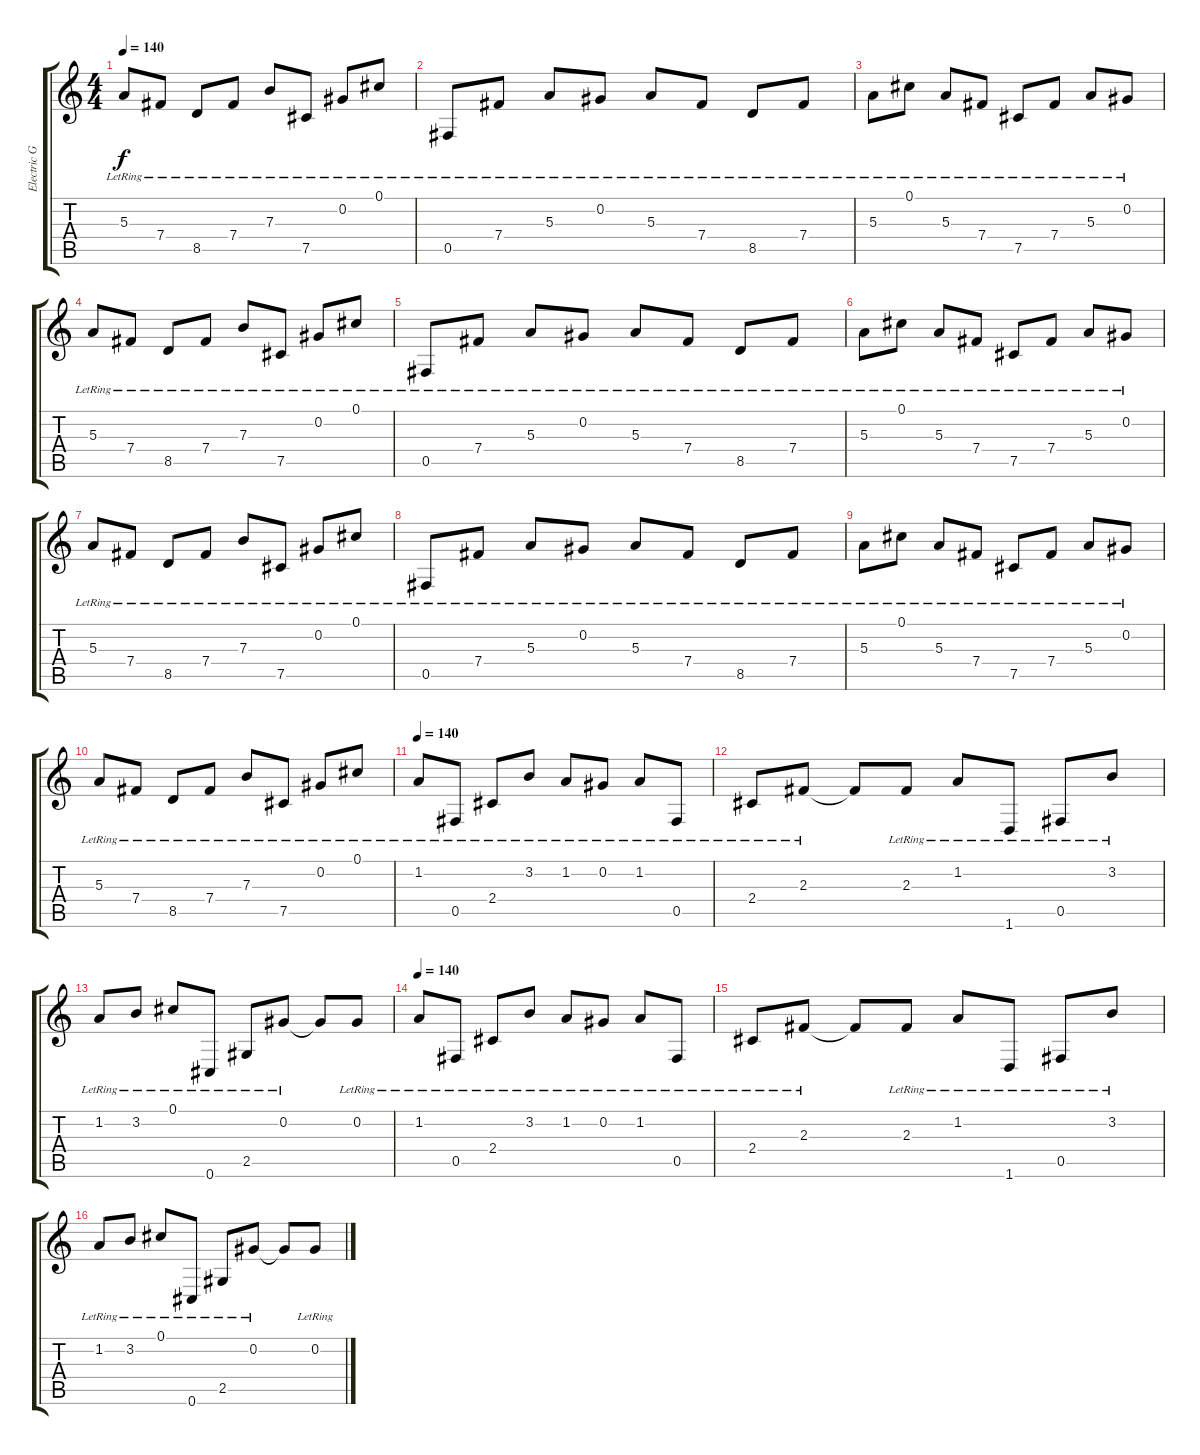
\track ("Electric Guitar 1" "Electric G") {instrument distortionguitar}
\staff {score tabs}
\tuning (Db4 Ab3 E3 B2 Gb2 Db2) {hide}
\ts (4 4)
\tempo 140
\clef g2
\ks c
5.3{lr}.8{dy f} 7.4{lr}.8 8.5{lr}.8 7.4{lr}.8 7.3{lr}.8 7.5{lr}.8 0.2{lr}.8 0.1{lr}.8 |
0.5{lr}.8{instrument electricguitarclean} 7.4{lr}.8 5.3{lr}.8 0.2{lr}.8 5.3{lr}.8 7.4{lr}.8 8.5{lr}.8 7.4{lr}.8 |
5.3{lr}.8 0.1{lr}.8 5.3{lr}.8 7.4{lr}.8 7.5{lr}.8 7.4{lr}.8 5.3{lr}.8 0.2{lr}.8 |
5.3{lr}.8 7.4{lr}.8 8.5{lr}.8 7.4{lr}.8 7.3{lr}.8 7.5{lr}.8 0.2{lr}.8 0.1{lr}.8 |
0.5{lr}.8{instrument electricguitarclean} 7.4{lr}.8 5.3{lr}.8 0.2{lr}.8 5.3{lr}.8 7.4{lr}.8 8.5{lr}.8 7.4{lr}.8 |
5.3{lr}.8 0.1{lr}.8 5.3{lr}.8 7.4{lr}.8 7.5{lr}.8 7.4{lr}.8 5.3{lr}.8 0.2{lr}.8 |
5.3{lr}.8 7.4{lr}.8 8.5{lr}.8 7.4{lr}.8 7.3{lr}.8 7.5{lr}.8 0.2{lr}.8 0.1{lr}.8 |
0.5{lr}.8{instrument electricguitarclean} 7.4{lr}.8 5.3{lr}.8 0.2{lr}.8 5.3{lr}.8 7.4{lr}.8 8.5{lr}.8 7.4{lr}.8 |
5.3{lr}.8 0.1{lr}.8 5.3{lr}.8 7.4{lr}.8 7.5{lr}.8 7.4{lr}.8 5.3{lr}.8 0.2{lr}.8 |
5.3{lr}.8 7.4{lr}.8 8.5{lr}.8 7.4{lr}.8 7.3{lr}.8 7.5{lr}.8 0.2{lr}.8 0.1{lr}.8 |
\tempo 140
1.2{lr}.8{instrument electricguitarclean} 0.5{lr}.8 2.4{lr}.8 3.2{lr}.8 1.2{lr}.8 0.2{lr}.8 1.2{lr}.8 0.5{lr}.8 |
2.4{lr}.8 2.3{lr}.8 2.3{t}.8 2.3{lr}.8 1.2{lr}.8 1.6{lr}.8 0.5{lr}.8 3.2{lr}.8 |
1.2{lr}.8 3.2{lr}.8 0.1{lr}.8 0.6{lr}.8 2.5{lr}.8 0.2{lr}.8 0.2{t}.8 0.2{lr}.8 |
\tempo 140
1.2{lr}.8{instrument electricguitarclean} 0.5{lr}.8 2.4{lr}.8 3.2{lr}.8 1.2{lr}.8 0.2{lr}.8 1.2{lr}.8 0.5{lr}.8 |
2.4{lr}.8 2.3{lr}.8 2.3{t}.8 2.3{lr}.8 1.2{lr}.8 1.6{lr}.8 0.5{lr}.8 3.2{lr}.8 |
1.2{lr}.8 3.2{lr}.8 0.1{lr}.8 0.6{lr}.8 2.5{lr}.8 0.2{lr}.8 0.2{t}.8 0.2{lr}.8
